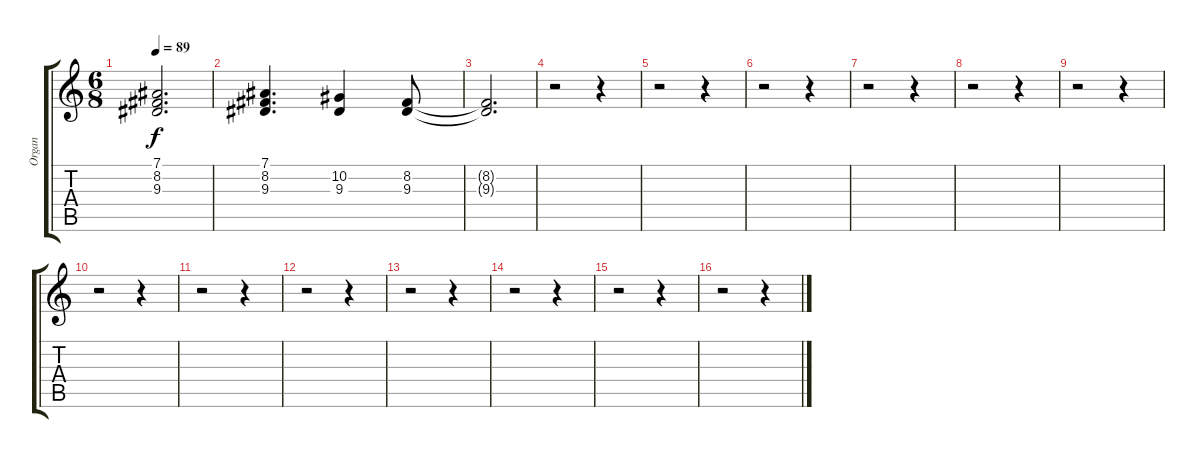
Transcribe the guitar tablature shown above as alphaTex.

\track ("Organ" "Organ") {instrument percussiveorgan}
\staff {score tabs}
\tuning (Eb4 Bb3 Gb3 Db3 Ab2 Eb2) {hide}
\ts (6 8)
\tempo 89
\clef g2
\ks c
(7.1 8.2 9.3).2{d dy f} |
(7.1 8.2 9.3).4{d} (10.2 9.3).4 (8.2 9.3).8 |
(8.2{t} 9.3{t}).2{d} |
r.2 r.4 |
r.2 r.4 |
r.2 r.4 |
r.2 r.4 |
r.2 r.4 |
r.2 r.4 |
r.2 r.4 |
r.2 r.4 |
r.2 r.4 |
r.2 r.4 |
r.2 r.4 |
r.2 r.4 |
r.2 r.4
